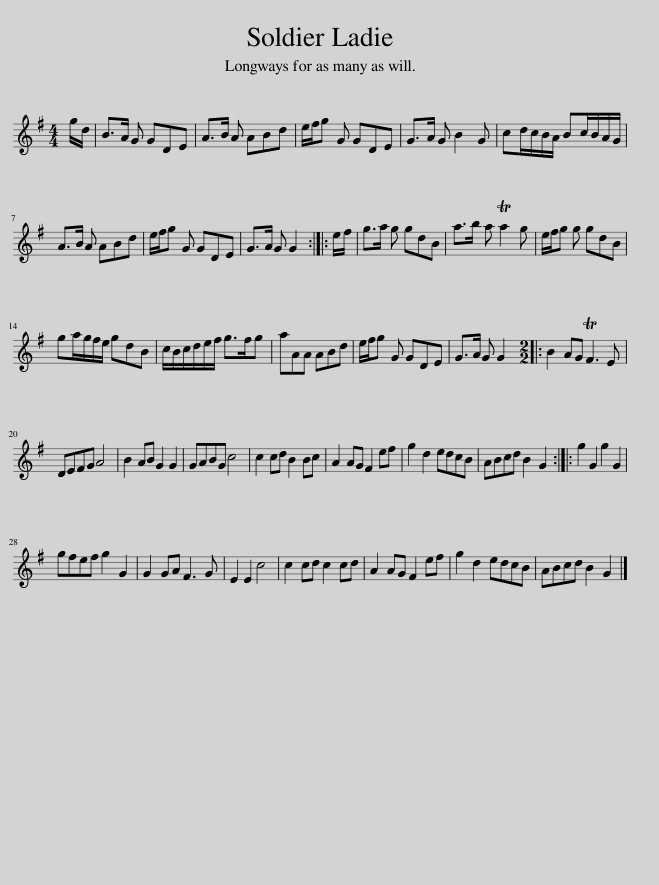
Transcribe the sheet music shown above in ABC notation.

X:1
L:1/8
M:4/4
I:linebreak $
K:G
V:1 treble
V:1
 g/d/ | B>A G GDE | A>B A ABd | e/f/g G GDE | G>A G B2 G | %5
 cd/c/B/A/ Bc/B/A/G/ |$ A>B A ABd | e/f/g G GDE | G>A G G2 :: e/f/ | %10
 g>a g gdB | a>b a Ta2 g | e/f/g g gdB |$ ga/g/f/e/ gdB | c/B/c/d/e/f/ g>fg | %15
 aAA ABd | e/f/g G GDE | G>A G G2 |:[M:2/2] B2 AG TF3 E |$ DEFG A4 | %20
 B2 AB G2 G2 | GABG c4 | c2 cd B2 Bc | A2 AG F2 ef | g2 d2 edcB | %25
 ABcd B2 G2 :: g2 G2 g2 G2 |$ gfef g2 G2 | G2 GA F3 G | E2 E2 c4 | %30
 c2 cd c2 cd | A2 AG F2 ef | g2 d2 edcB | ABcd B2 G2 |] %34
